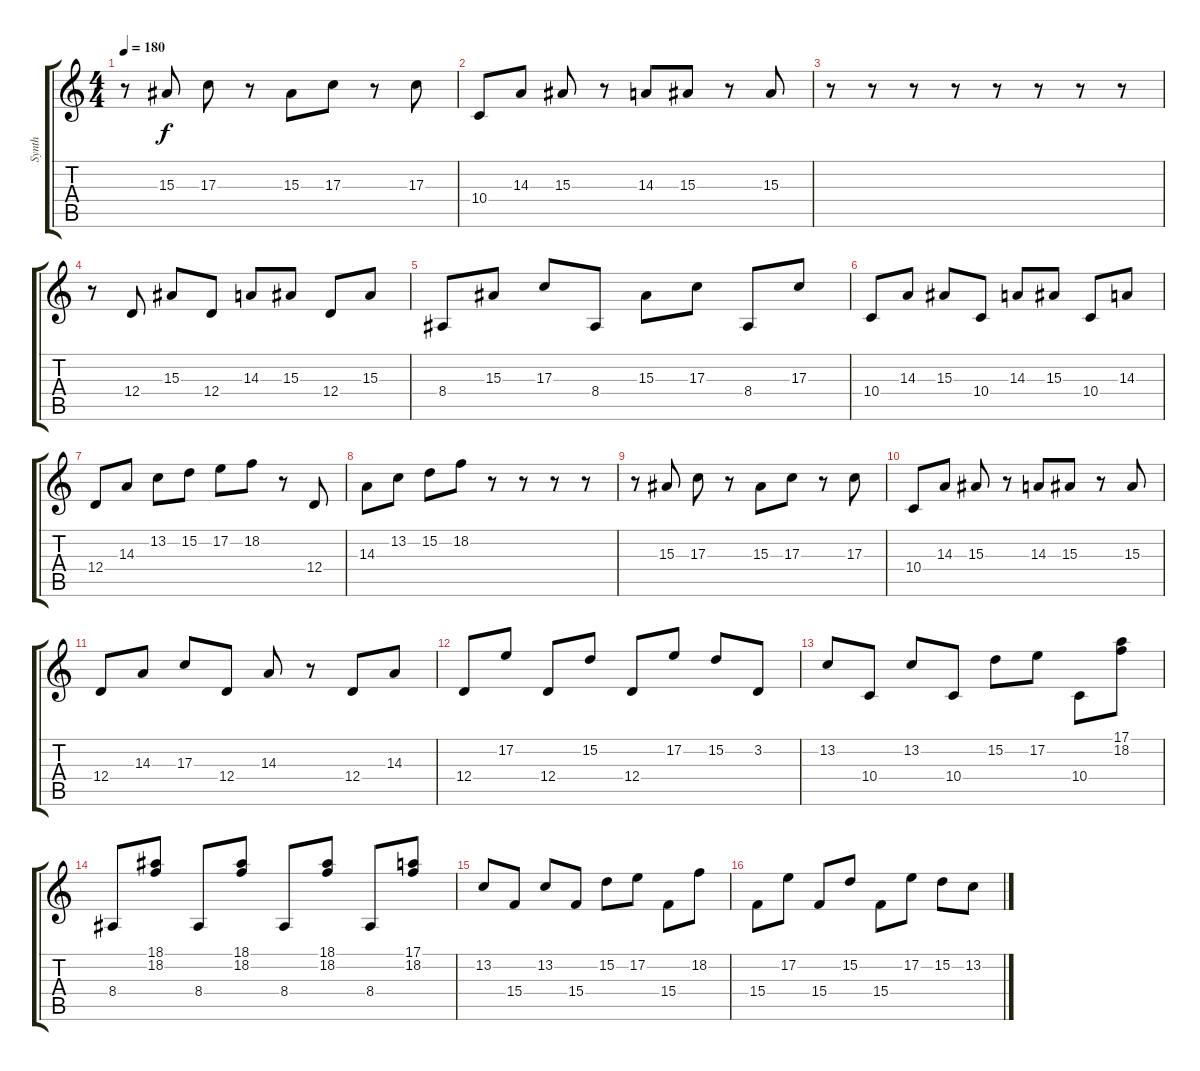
\track ("Synth" "Synth") {instrument lead2sawtooth}
\staff {score tabs}
\tuning (E4 B3 G3 D3 A2 E2) {hide}
\ts (4 4)
\tempo 180
\clef g2
\ks c
r.8{dy f} 15.3.8 17.3.8 r.8 15.3.8 17.3.8 r.8 17.3.8 |
10.4.8 14.3.8 15.3.8 r.8 14.3.8 15.3.8 r.8 15.3.8 |
r.8 r.8 r.8 r.8 r.8 r.8 r.8 r.8 |
r.8 12.4.8 15.3.8 12.4.8 14.3.8 15.3.8 12.4.8 15.3.8 |
8.4.8 15.3.8 17.3.8 8.4.8 15.3.8 17.3.8 8.4.8 17.3.8 |
10.4.8 14.3.8 15.3.8 10.4.8 14.3.8 15.3.8 10.4.8 14.3.8 |
12.4.8 14.3.8 13.2.8 15.2.8 17.2.8 18.2.8 r.8 12.4.8 |
14.3.8 13.2.8 15.2.8 18.2.8 r.8 r.8 r.8 r.8 |
r.8 15.3.8 17.3.8 r.8 15.3.8 17.3.8 r.8 17.3.8 |
10.4.8 14.3.8 15.3.8 r.8 14.3.8 15.3.8 r.8 15.3.8 |
12.4.8 14.3.8 17.3.8 12.4.8 14.3.8 r.8 12.4.8 14.3.8 |
12.4.8 17.2.8 12.4.8 15.2.8 12.4.8 17.2.8 15.2.8 3.2.8 |
13.2.8 10.4.8 13.2.8 10.4.8 15.2.8 17.2.8 10.4.8 (17.1 18.2).8 |
8.4.8 (18.1 18.2).8 8.4.8 (18.1 18.2).8 8.4.8 (18.1 18.2).8 8.4.8 (17.1 18.2).8 |
13.2.8 15.4.8 13.2.8 15.4.8 15.2.8 17.2.8 15.4.8 18.2.8 |
15.4.8 17.2.8 15.4.8 15.2.8 15.4.8 17.2.8 15.2.8 13.2.8
